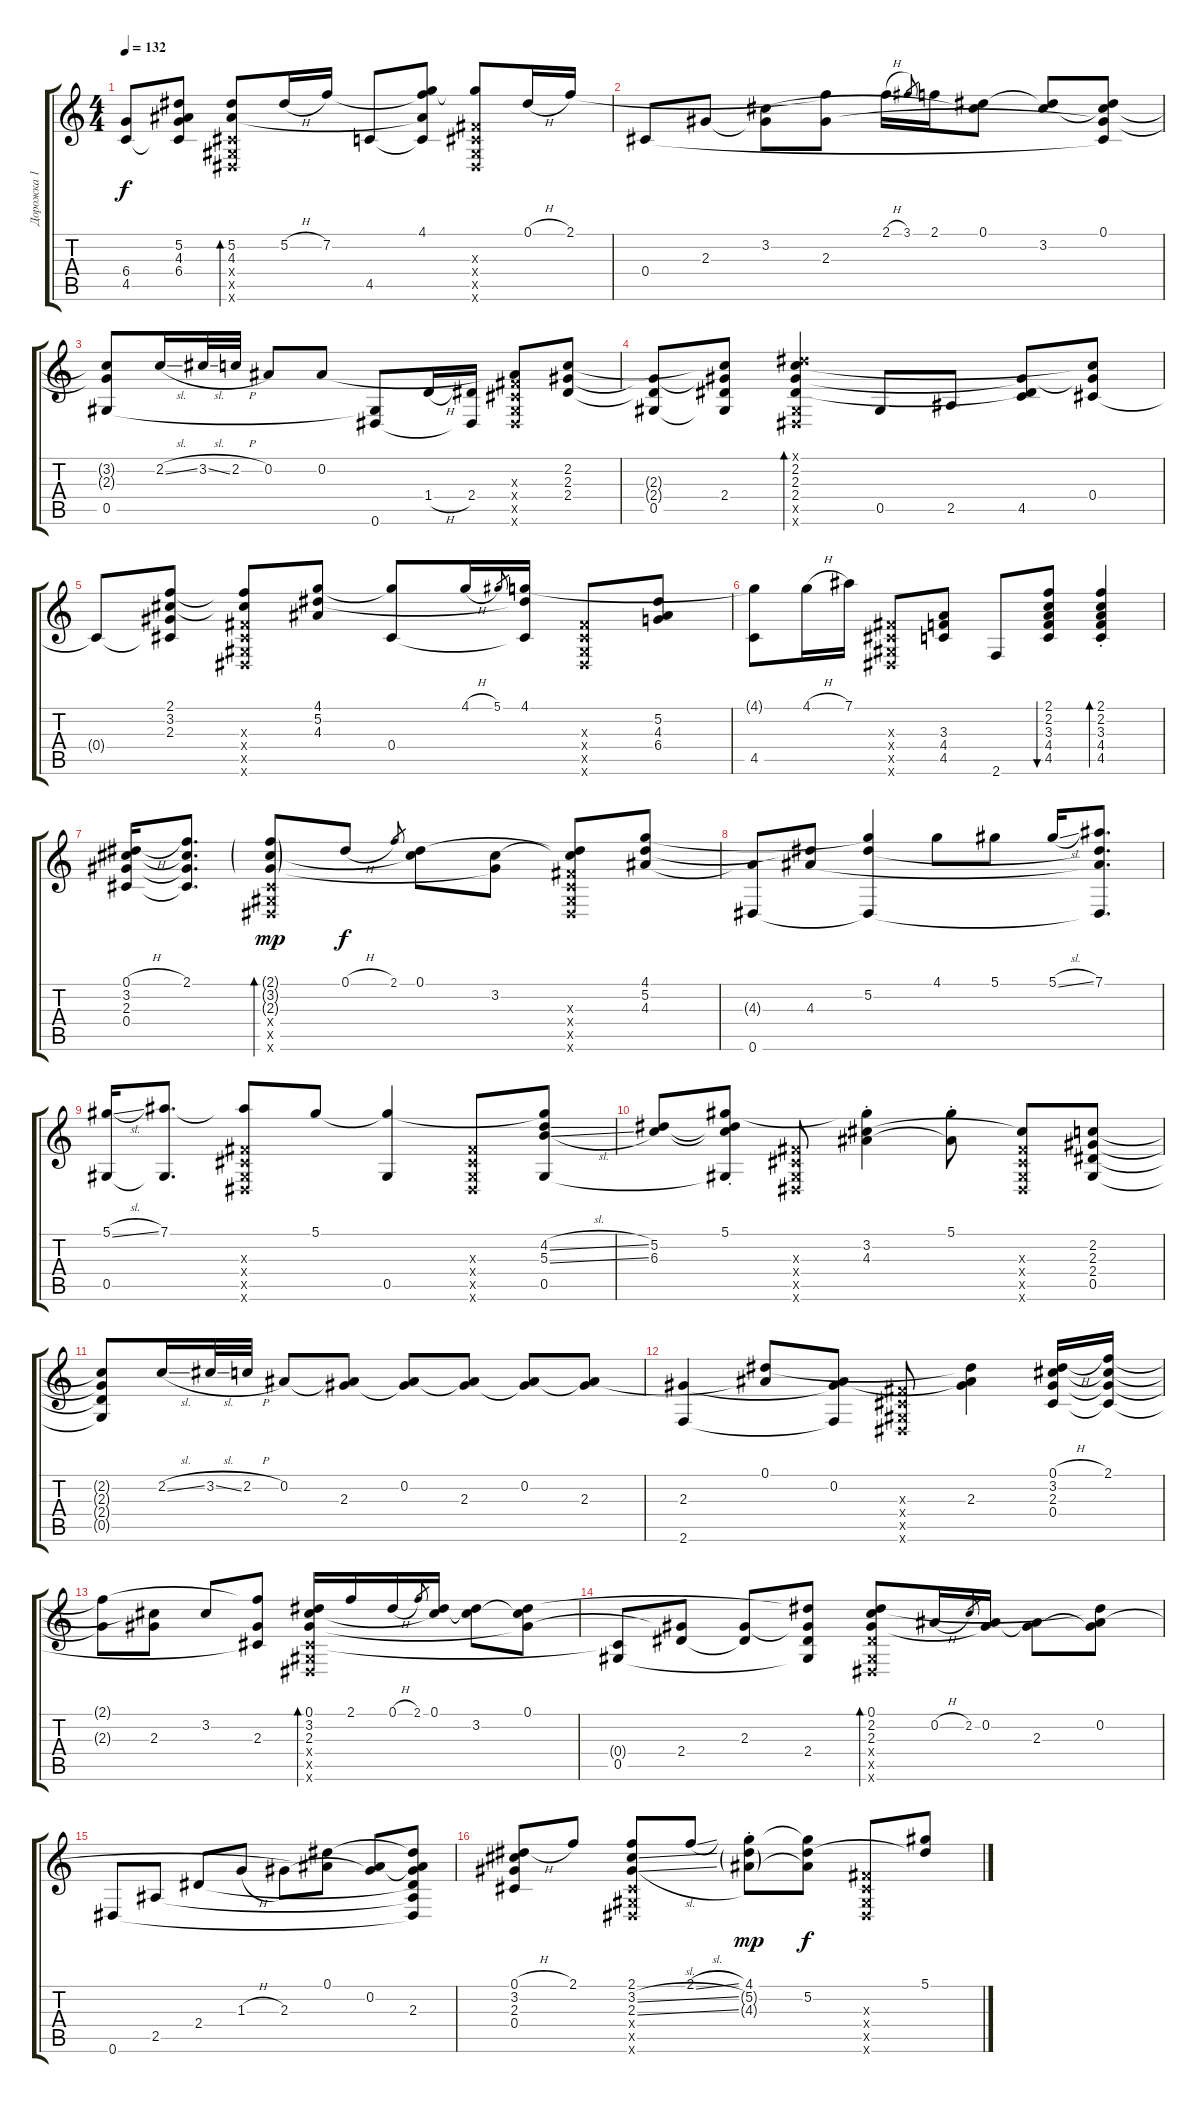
\track ("Дорожка 1" "Дорожка 1") {instrument acousticguitarsteel}
\staff {score tabs}
\tuning (Eb4 Bb3 Gb3 Db3 Ab2 Eb2) {hide}
\ts (4 4)
\tempo 132
\clef g2
\ks c
(6.4{t} 4.5).8{dy f} (5.2{t} 4.3{t} 6.4 4.5{t}).8 (5.2 4.3 0.4{x} 0.5{x} 0.6{x}).8{bd 60} 5.2{h}.16 7.2.16 4.5.8 (4.1 7.2{t} 4.3{t} 4.5{t}).8 (4.1{t} 0.3{x} 0.4{x} 0.5{x} 0.6{x}).8 0.1{h}.16 2.1.16 |
0.4.8 2.3.8 (3.2 2.3{t}).8 (2.1{t} 2.3).8 2.1{h}.16 3.1.8{gr} 2.1.16 (0.1 3.2{t}).8 (0.1{t} 3.2).8 (0.1 3.2{t} 2.3{t} 0.4{t}).8 |
(3.2{t} 2.3{t} 0.5).8 2.2{sl}.16 3.2{sl}.32 2.2{h}.32 0.2.8 0.2.8 (0.5{t} 0.6).8 1.4{h}.16 (2.4 0.6{t}).16 (0.2{t} 0.3{x} 0.4{x} 0.5{x} 0.6{x}).8 (2.2 2.3 2.4).8 |
(2.3{t} 2.4{t} 0.5).8 (2.2{t} 2.3{t} 2.4 0.5{t}).8 (0.1{x} 2.2 2.3 2.4 0.5{x} 0.6{x}).4{bd 60} 0.5.8 2.5.8 (2.3{t} 2.4{t} 4.5).8 (2.2{t} 2.3{t} 0.4).8 |
0.4{t}.8 (2.1 3.2 2.3 0.4{t}).8 (2.1{t} 3.2{t} 0.3{x} 0.4{x} 0.5{x} 0.6{x}).8 (4.1 5.2 4.3).8 (4.1{t} 0.4).8 4.1{h}.16 5.1.8{gr} (4.1 5.2{t} 0.4{t}).16 (0.3{x} 0.4{x} 0.5{x} 0.6{x}).8 (5.2 4.3 6.4).8 |
(4.1{t} 4.5).8 4.1{h}.16 7.1.16 (0.3{x} 0.4{x} 0.5{x} 0.6{x}).8 (3.3 4.4 4.5).8 2.6.8 (2.1 2.2 3.3 4.4 4.5).8{bu 60} (2.1{st} 2.2{st} 3.3{st} 4.4{st} 4.5{st}).4{bd 60} |
(0.1{h} 3.2 2.3 0.4).16 (2.1 3.2{t} 2.3{t} 0.4{t}).8{d} (2.1{g} 3.2{g} 2.3{g} 0.4{x} 0.5{x} 0.6{x}).8{bd 60 dy mp} 0.1{h}.8{dy f} 2.1.8{gr} (0.1 3.2{t}).8 (3.2 2.3{t}).8 (0.1{t} 3.2{t} 0.3{x} 0.4{x} 0.5{x} 0.6{x}).8 (4.1 5.2 4.3).8 |
(4.3{t} 0.6).8 (5.2{t} 4.3).8 (4.1{t} 5.2 0.6{t}).4 4.1.8 5.1.8 5.1{sl}.16 (7.1 5.2{t} 4.3{t} 0.6{t}).8{d} |
(5.1{sl} 0.5).16 (7.1 0.5{t}).8{d} (7.1{t} 0.3{x} 0.4{x} 0.5{x} 0.6{x}).8 5.1.8 (5.1{t} 0.5).4 (0.3{x} 0.4{x} 0.5{x} 0.6{x}).8 (5.1{t} 4.2{sl} 5.3{sl} 0.5).8 |
(5.2 6.3).8 (5.1{st} 5.2{t} 6.3{t} 0.5{t}).8 (0.3{x} 0.4{x} 0.5{x} 0.6{x}).8 (5.1{t} 3.2{st} 4.3).4 (5.1{st} 4.3{t}).8 (3.2{t} 0.3{x} 0.4{x} 0.5{x} 0.6{x}).8 (2.2 2.3 2.4 0.5).8 |
(2.2{t} 2.3{t} 2.4{t} 0.5{t}).8 2.2{sl}.16 3.2{sl}.32 2.2{h}.32 0.2.8 (0.2{t} 2.3).8 (0.2 2.3{t}).8 (0.2{t} 2.3).8 (0.2 2.3{t}).8 (0.2{t} 2.3).8 |
(2.3 2.6).4 (0.1 0.2{t}).8 (0.2 2.3{t} 2.6{t}).8 (0.3{x} 0.4{x} 0.5{x} 0.6{x}).8 (0.1{t} 0.2{t} 2.3).4 (0.1{h} 3.2 2.3 0.4).16 (2.1 3.2{t} 2.3{t} 0.4{t}).16 |
(2.1{t} 2.3{t}).8 (3.2{t} 2.3).8 3.2.8 (2.1{t} 2.3 0.4{t}).8 (0.1 3.2 2.3 0.4{x} 0.5{x} 0.6{x}).16{bd 30} 2.1.16 0.1{h}.16 2.1.8{gr} (0.1 3.2{t}).16 (0.1{t} 3.2).8 (0.1 3.2{t} 2.3{t}).8 |
(0.4{t} 0.5).8 (2.3{t} 2.4).8 (2.3 2.4{t}).8 (0.1{t} 2.3{t} 2.4 0.5{t}).8 (0.1 2.2 2.3 2.4{x} 0.5{x} 0.6{x}).8{bd 60} 0.2{h}.16 2.2.8{gr} (0.2 2.3{t}).16 (0.2{t} 2.3).8 (0.1{t} 0.2 2.3{t}).8 |
0.6.8 2.5.8 2.4.8 1.3{h}.8 2.3.8 (0.1 0.2{t}).8 (0.2 2.3{t}).8 (0.1{t} 0.2{t} 2.3 2.4{t} 2.5{t} 0.6{t}).8 |
(0.1{h} 3.2 2.3 0.4).8 2.1.8 (2.1 3.2{sl} 2.3{sl} 0.4{x} 0.5{x} 0.6{x}).8 2.1{sl}.8 (4.1{st} 5.2{g} 4.3{g}).8{dy mp} (4.1{t} 5.2 4.3{t}).8{dy f} (0.3{x} 0.4{x} 0.5{x} 0.6{x}).8 (5.1 5.2{t}).8
